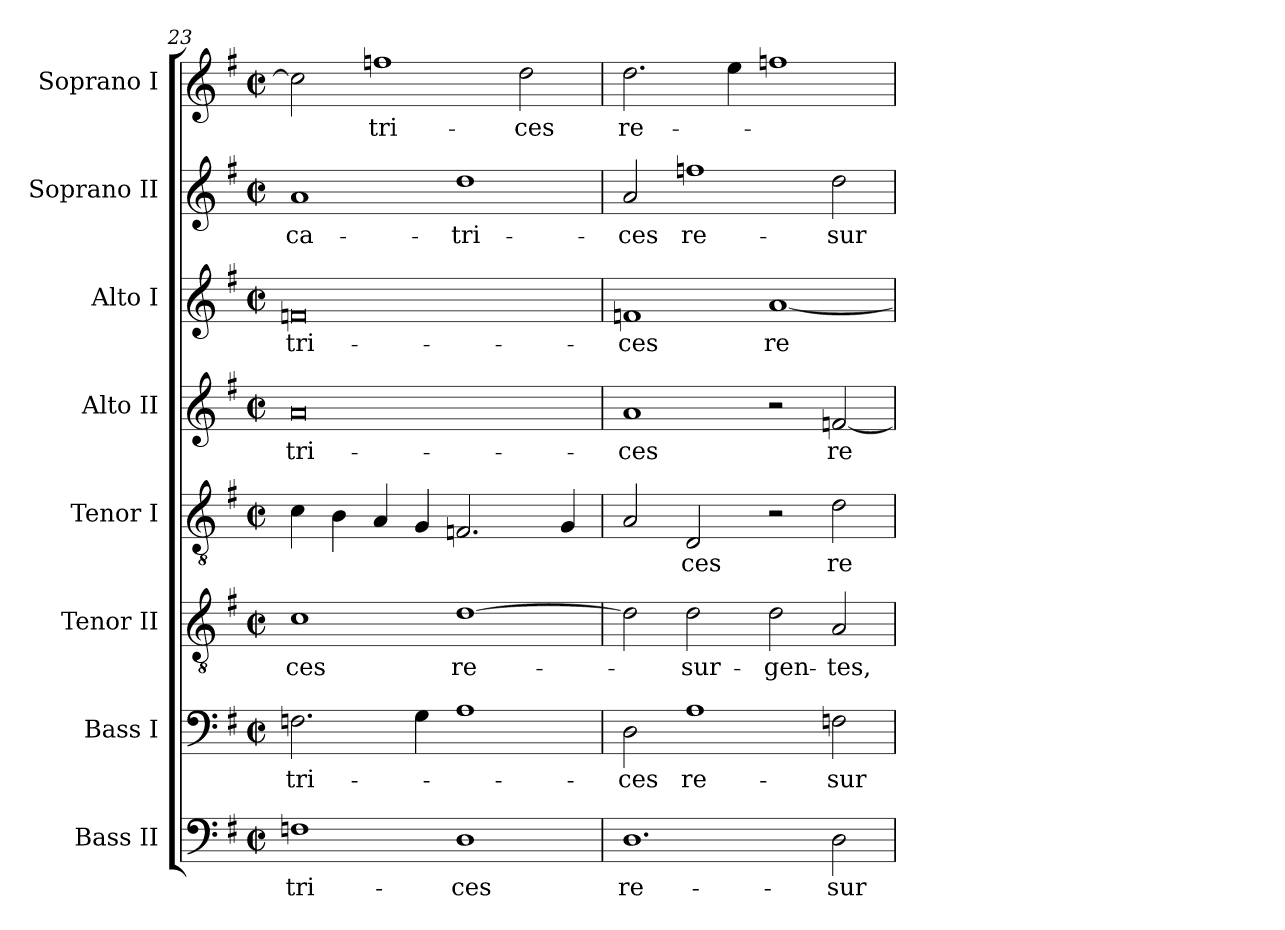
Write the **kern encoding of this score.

**kern	**text	**kern	**text	**kern	**text	**kern	**text	**kern	**text	**kern	**text	**kern	**text	**kern	**text
*part8	*part8	*part7	*part7	*part6	*part6	*part5	*part5	*part4	*part4	*part3	*part3	*part2	*part2	*part1	*part1
*staff8	*staff8	*staff7	*staff7	*staff6	*staff6	*staff5	*staff5	*staff4	*staff4	*staff3	*staff3	*staff2	*staff2	*staff1	*staff1
*I"Bass II	*	*I"Bass I	*	*I"Tenor II	*	*I"Tenor I	*	*I"Alto II	*	*I"Alto I	*	*I"Soprano II	*	*I"Soprano I	*
*I'BII	*	*I'BI	*	*I'TII	*	*I'TI	*	*I'AII	*	*I'AI	*	*	*	*	*
*clefF4	*	*clefF4	*	*clefGv2	*	*clefGv2	*	*clefG2	*	*clefG2	*	*clefG2	*	*clefG2	*
*k[f#]	*	*k[f#]	*	*k[f#]	*	*k[f#]	*	*k[f#]	*	*k[f#]	*	*k[f#]	*	*k[f#]	*
*G:	*	*G:	*	*G:	*	*G:	*	*G:	*	*G:	*	*G:	*	*G:	*
*M2/2	*	*M2/2	*	*M2/2	*	*M2/2	*	*M2/2	*	*M2/2	*	*M2/2	*	*M2/2	*
*met(c|)	*	*met(c|)	*	*met(c|)	*	*met(c|)	*	*met(c|)	*	*met(c|)	*	*met(c|)	*	*met(c|)	*
=23	=23	=23	=23	=23	=23	=23	=23	=23	=23	=23	=23	=23	=23	=23	=23
!	!LO:LY:b:color=#000000	!	!	!	!	!	!	!	!	!	!	!	!	!	!
!	!	!	!LO:LY:b:color=#000000	!	!	!	!	!	!	!	!	!	!	!	!
!	!	!	!	!	!LO:LY:b:color=#000000	!	!	!	!	!	!	!	!	!	!
!	!	!	!	!	!	!	!	!	!LO:LY:b:color=#000000	!	!	!	!	!	!
!	!	!	!	!	!	!	!	!	!	!	!LO:LY:b:color=#000000	!	!	!	!
!	!	!	!	!	!	!	!	!	!	!	!	!	!LO:LY:b:color=#000000	!	!
1Fni	-tri-	2.Fni\	-tri-	1ci	-ces	4ci\	.	0ai	-tri-	0fni	-tri-	1ai	-ca-	2cci\]	.
.	.	.	.	.	.	4Bi\	.	.	.	.	.	.	.	.	.
!	!	!	!	!	!	!	!	!	!	!	!	!	!	!	!LO:LY:b:color=#000000
.	.	.	.	.	.	4Ai/	.	.	.	.	.	.	.	1ffni	-tri-
.	.	4Gi\	.	.	.	4Gi/	.	.	.	.	.	.	.	.	.
!	!LO:LY:b:color=#000000	!	!	!	!	!	!	!	!	!	!	!	!	!	!
!	!	!	!	!	!LO:LY:b:color=#000000	!	!	!	!	!	!	!	!	!	!
!	!	!	!	!	!	!	!	!	!	!	!	!	!LO:LY:b:color=#000000	!	!
1Di	-ces	1Ai	.	[>1di	re-	2.Fni/	.	.	.	.	.	1ddi	-tri-	.	.
!	!	!	!	!	!	!	!	!	!	!	!	!	!	!	!LO:LY:b:color=#000000
.	.	.	.	.	.	.	.	.	.	.	.	.	.	2ddi\	-ces
.	.	.	.	.	.	4Gi/	.	.	.	.	.	.	.	.	.
=24	=24	=24	=24	=24	=24	=24	=24	=24	=24	=24	=24	=24	=24	=24	=24
!	!LO:LY:b:color=#000000	!	!	!	!	!	!	!	!	!	!	!	!	!	!
!	!	!	!LO:LY:b:color=#000000	!	!	!	!	!	!	!	!	!	!	!	!
!	!	!	!	!	!	!	!	!	!LO:LY:b:color=#000000	!	!	!	!	!	!
!	!	!	!	!	!	!	!	!	!	!	!LO:LY:b:color=#000000	!	!	!	!
!	!	!	!	!	!	!	!	!	!	!	!	!	!LO:LY:b:color=#000000	!	!
!	!	!	!	!	!	!	!	!	!	!	!	!	!	!	!LO:LY:b:color=#000000
1.Di	re-	2Di\	-ces	2di\]	.	2Ai/	.	1ai	-ces	1fni	-ces	2ai/	-ces	2.ddi\	re-
!	!	!	!LO:LY:b:color=#000000	!	!	!	!	!	!	!	!	!	!	!	!
!	!	!	!	!	!LO:LY:b:color=#000000	!	!	!	!	!	!	!	!	!	!
!	!	!	!	!	!	!	!LO:LY:b:color=#000000	!	!	!	!	!	!	!	!
!	!	!	!	!	!	!	!	!	!	!	!	!	!LO:LY:b:color=#000000	!	!
.	.	1Ai	re-	2di\	-sur-	2Di/	-ces	.	.	.	.	1ffni	re-	.	.
.	.	.	.	.	.	.	.	.	.	.	.	.	.	4eei\	.
!	!	!	!	!	!LO:LY:b:color=#000000	!	!	!	!	!	!	!	!	!	!
!	!	!	!	!	!	!	!	!	!	!	!LO:LY:b:color=#000000	!	!	!	!
.	.	.	.	2di\	-gen-	2r	.	2r	.	[<1ai	re-	.	.	1ffni	.
!	!LO:LY:b:color=#000000	!	!	!	!	!	!	!	!	!	!	!	!	!	!
!	!	!	!LO:LY:b:color=#000000	!	!	!	!	!	!	!	!	!	!	!	!
!	!	!	!	!	!LO:LY:b:color=#000000	!	!	!	!	!	!	!	!	!	!
!	!	!	!	!	!	!	!LO:LY:b:color=#000000	!	!	!	!	!	!	!	!
!	!	!	!	!	!	!	!	!	!LO:LY:b:color=#000000	!	!	!	!	!	!
!	!	!	!	!	!	!	!	!	!	!	!	!	!LO:LY:b:color=#000000	!	!
2Di\	-sur-	2Fni\	-sur-	2Ai/	-tes,	2di\	re-	[<2fni/	re-	.	.	2ddi\	-sur-	.	.
=	=	=	=	=	=	=	=	=	=	=	=	=	=	=	=
*-	*-	*-	*-	*-	*-	*-	*-	*-	*-	*-	*-	*-	*-	*-	*-
